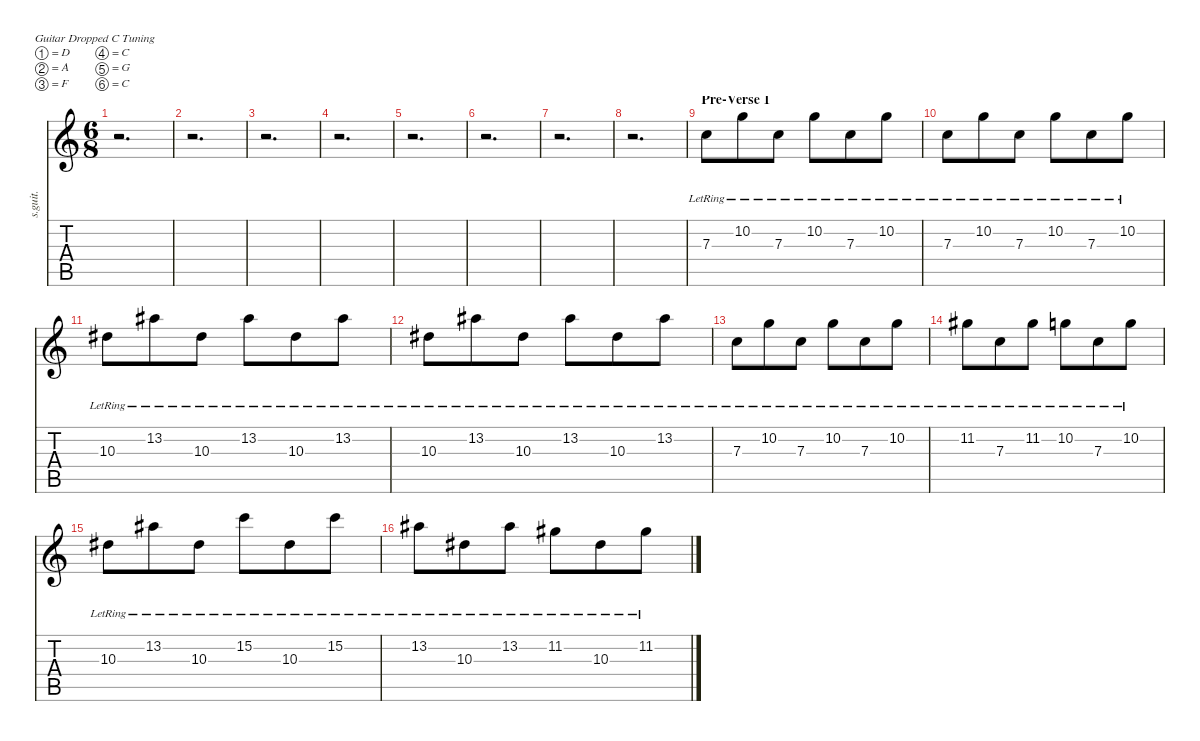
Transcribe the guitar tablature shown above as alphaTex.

\defaultSystemsLayout 4
\hideDynamics
\bracketExtendMode nobrackets
\track ("Daron Malakian" "s.guit.") {instrument electricguitarclean}
\staff {score tabs}
\tuning (D4 A3 F3 C3 G2 C2)
\ts (6 8)
\tempo (121 hide)
\clef g2
\ks c
r.2{d dy f} |
r.2{d} |
r.2{d} |
r.2{d} |
r.2{d} |
r.2{d} |
r.2{d} |
r.2{d} |
\section ("" "Pre-Verse 1")
\tempo (115 hide)
7.3{lr}.8{lyrics (0 "") lyrics (1 "") lyrics (2 "") lyrics (3 "") lyrics (4 "")} 10.2{lr}.8{lyrics (0 "") lyrics (1 "") lyrics (2 "") lyrics (3 "") lyrics (4 "")} 7.3{lr}.8{lyrics (0 "") lyrics (1 "") lyrics (2 "") lyrics (3 "") lyrics (4 "")} 10.2{lr}.8{lyrics (0 "") lyrics (1 "") lyrics (2 "") lyrics (3 "") lyrics (4 "")} 7.3{lr}.8{lyrics (0 "") lyrics (1 "") lyrics (2 "") lyrics (3 "") lyrics (4 "")} 10.2{lr}.8{lyrics (0 "") lyrics (1 "") lyrics (2 "") lyrics (3 "") lyrics (4 "")} |
7.3{lr}.8{lyrics (0 "") lyrics (1 "") lyrics (2 "") lyrics (3 "") lyrics (4 "")} 10.2{lr}.8{lyrics (0 "") lyrics (1 "") lyrics (2 "") lyrics (3 "") lyrics (4 "")} 7.3{lr}.8{lyrics (0 "") lyrics (1 "") lyrics (2 "") lyrics (3 "") lyrics (4 "")} 10.2{lr}.8{lyrics (0 "") lyrics (1 "") lyrics (2 "") lyrics (3 "") lyrics (4 "")} 7.3{lr}.8{lyrics (0 "") lyrics (1 "") lyrics (2 "") lyrics (3 "") lyrics (4 "")} 10.2{lr}.8{lyrics (0 "") lyrics (1 "") lyrics (2 "") lyrics (3 "") lyrics (4 "")} |
10.3{lr acc #}.8{lyrics (0 "") lyrics (1 "") lyrics (2 "") lyrics (3 "") lyrics (4 "")} 13.2{lr acc #}.8{lyrics (0 "") lyrics (1 "") lyrics (2 "") lyrics (3 "") lyrics (4 "")} 10.3{lr acc #}.8{lyrics (0 "") lyrics (1 "") lyrics (2 "") lyrics (3 "") lyrics (4 "")} 13.2{lr acc #}.8{lyrics (0 "") lyrics (1 "") lyrics (2 "") lyrics (3 "") lyrics (4 "")} 10.3{lr acc #}.8{lyrics (0 "") lyrics (1 "") lyrics (2 "") lyrics (3 "") lyrics (4 "")} 13.2{lr acc #}.8{lyrics (0 "") lyrics (1 "") lyrics (2 "") lyrics (3 "") lyrics (4 "")} |
10.3{lr acc #}.8{lyrics (0 "") lyrics (1 "") lyrics (2 "") lyrics (3 "") lyrics (4 "")} 13.2{lr acc #}.8{lyrics (0 "") lyrics (1 "") lyrics (2 "") lyrics (3 "") lyrics (4 "")} 10.3{lr acc #}.8{lyrics (0 "") lyrics (1 "") lyrics (2 "") lyrics (3 "") lyrics (4 "")} 13.2{lr acc #}.8{lyrics (0 "") lyrics (1 "") lyrics (2 "") lyrics (3 "") lyrics (4 "")} 10.3{lr acc #}.8{lyrics (0 "") lyrics (1 "") lyrics (2 "") lyrics (3 "") lyrics (4 "")} 13.2{lr acc #}.8{lyrics (0 "") lyrics (1 "") lyrics (2 "") lyrics (3 "") lyrics (4 "")} |
7.3{lr}.8{lyrics (0 "") lyrics (1 "") lyrics (2 "") lyrics (3 "") lyrics (4 "")} 10.2{lr}.8{lyrics (0 "") lyrics (1 "") lyrics (2 "") lyrics (3 "") lyrics (4 "")} 7.3{lr}.8{lyrics (0 "") lyrics (1 "") lyrics (2 "") lyrics (3 "") lyrics (4 "")} 10.2{lr}.8{lyrics (0 "") lyrics (1 "") lyrics (2 "") lyrics (3 "") lyrics (4 "")} 7.3{lr}.8{lyrics (0 "") lyrics (1 "") lyrics (2 "") lyrics (3 "") lyrics (4 "")} 10.2{lr}.8{lyrics (0 "") lyrics (1 "") lyrics (2 "") lyrics (3 "") lyrics (4 "")} |
11.2{lr acc #}.8{lyrics (0 "") lyrics (1 "") lyrics (2 "") lyrics (3 "") lyrics (4 "")} 7.3{lr}.8{lyrics (0 "") lyrics (1 "") lyrics (2 "") lyrics (3 "") lyrics (4 "")} 11.2{lr acc #}.8{lyrics (0 "") lyrics (1 "") lyrics (2 "") lyrics (3 "") lyrics (4 "")} 10.2{lr}.8{lyrics (0 "") lyrics (1 "") lyrics (2 "") lyrics (3 "") lyrics (4 "")} 7.3{lr}.8{lyrics (0 "") lyrics (1 "") lyrics (2 "") lyrics (3 "") lyrics (4 "")} 10.2{lr}.8{lyrics (0 "") lyrics (1 "") lyrics (2 "") lyrics (3 "") lyrics (4 "")} |
10.3{lr acc #}.8{lyrics (0 "") lyrics (1 "") lyrics (2 "") lyrics (3 "") lyrics (4 "")} 13.2{lr acc #}.8{lyrics (0 "") lyrics (1 "") lyrics (2 "") lyrics (3 "") lyrics (4 "")} 10.3{lr acc #}.8{lyrics (0 "") lyrics (1 "") lyrics (2 "") lyrics (3 "") lyrics (4 "")} 15.2{lr}.8{lyrics (0 "") lyrics (1 "") lyrics (2 "") lyrics (3 "") lyrics (4 "")} 10.3{lr acc #}.8{lyrics (0 "") lyrics (1 "") lyrics (2 "") lyrics (3 "") lyrics (4 "")} 15.2{lr}.8{lyrics (0 "") lyrics (1 "") lyrics (2 "") lyrics (3 "") lyrics (4 "")} |
13.2{lr acc #}.8{lyrics (0 "") lyrics (1 "") lyrics (2 "") lyrics (3 "") lyrics (4 "")} 10.3{lr acc #}.8{lyrics (0 "") lyrics (1 "") lyrics (2 "") lyrics (3 "") lyrics (4 "")} 13.2{lr acc #}.8{lyrics (0 "") lyrics (1 "") lyrics (2 "") lyrics (3 "") lyrics (4 "")} 11.2{lr acc #}.8{lyrics (0 "") lyrics (1 "") lyrics (2 "") lyrics (3 "") lyrics (4 "")} 10.3{lr acc #}.8{lyrics (0 "") lyrics (1 "") lyrics (2 "") lyrics (3 "") lyrics (4 "")} 11.2{lr acc #}.8{lyrics (0 "") lyrics (1 "") lyrics (2 "") lyrics (3 "") lyrics (4 "")}
